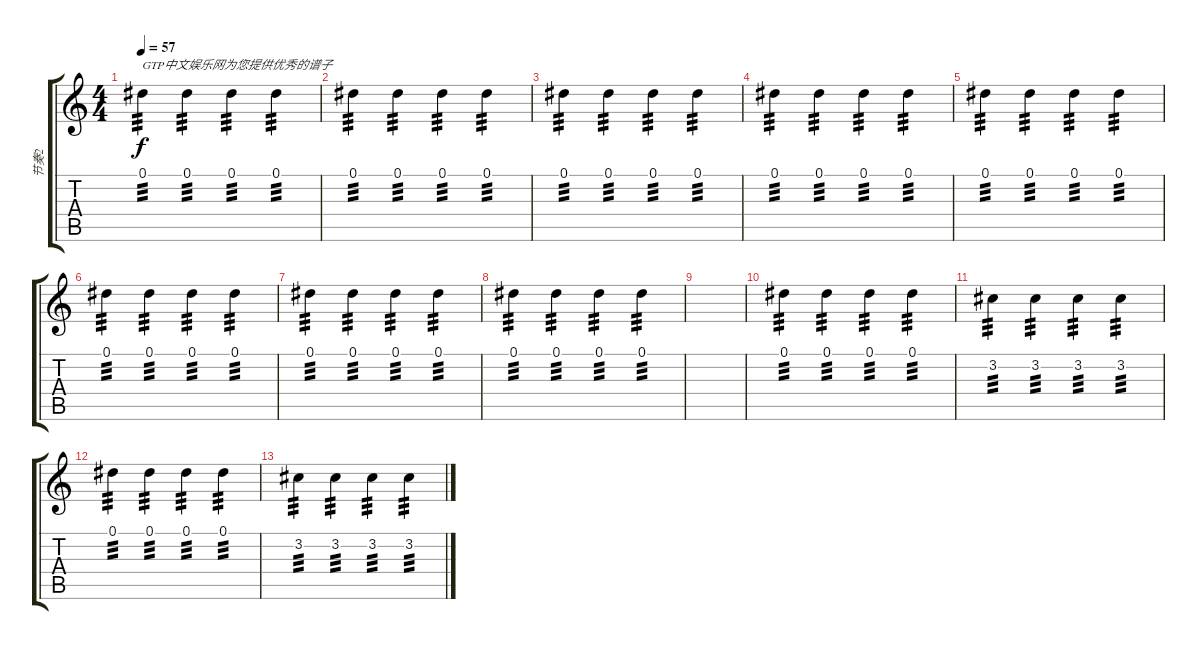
\track ("节奏2" "节奏2") {instrument overdrivenguitar}
\staff {score tabs}
\tuning (Eb4 Bb3 Gb3 Db3 Ab2 Eb2) {hide}
\ts (4 4)
\tempo 57
\clef g2
\ks c
0.1.4{txt "GTP中文娱乐网为您提供优秀的谱子" tp 3 dy f instrument overdrivenguitar} 0.1.4{tp 3} 0.1.4{tp 3} 0.1.4{tp 3} |
0.1.4{tp 3} 0.1.4{tp 3} 0.1.4{tp 3} 0.1.4{tp 3} |
0.1.4{tp 3} 0.1.4{tp 3} 0.1.4{tp 3} 0.1.4{tp 3} |
0.1.4{tp 3} 0.1.4{tp 3} 0.1.4{tp 3} 0.1.4{tp 3} |
0.1.4{tp 3} 0.1.4{tp 3} 0.1.4{tp 3} 0.1.4{tp 3} |
0.1.4{tp 3} 0.1.4{tp 3} 0.1.4{tp 3} 0.1.4{tp 3} |
0.1.4{tp 3} 0.1.4{tp 3} 0.1.4{tp 3} 0.1.4{tp 3} |
0.1.4{tp 3} 0.1.4{tp 3} 0.1.4{tp 3} 0.1.4{tp 3} |
|
0.1.4{tp 3} 0.1.4{tp 3} 0.1.4{tp 3} 0.1.4{tp 3} |
3.2.4{tp 3} 3.2.4{tp 3} 3.2.4{tp 3} 3.2.4{tp 3} |
0.1.4{tp 3} 0.1.4{tp 3} 0.1.4{tp 3} 0.1.4{tp 3} |
3.2.4{tp 3} 3.2.4{tp 3} 3.2.4{tp 3} 3.2.4{tp 3}
